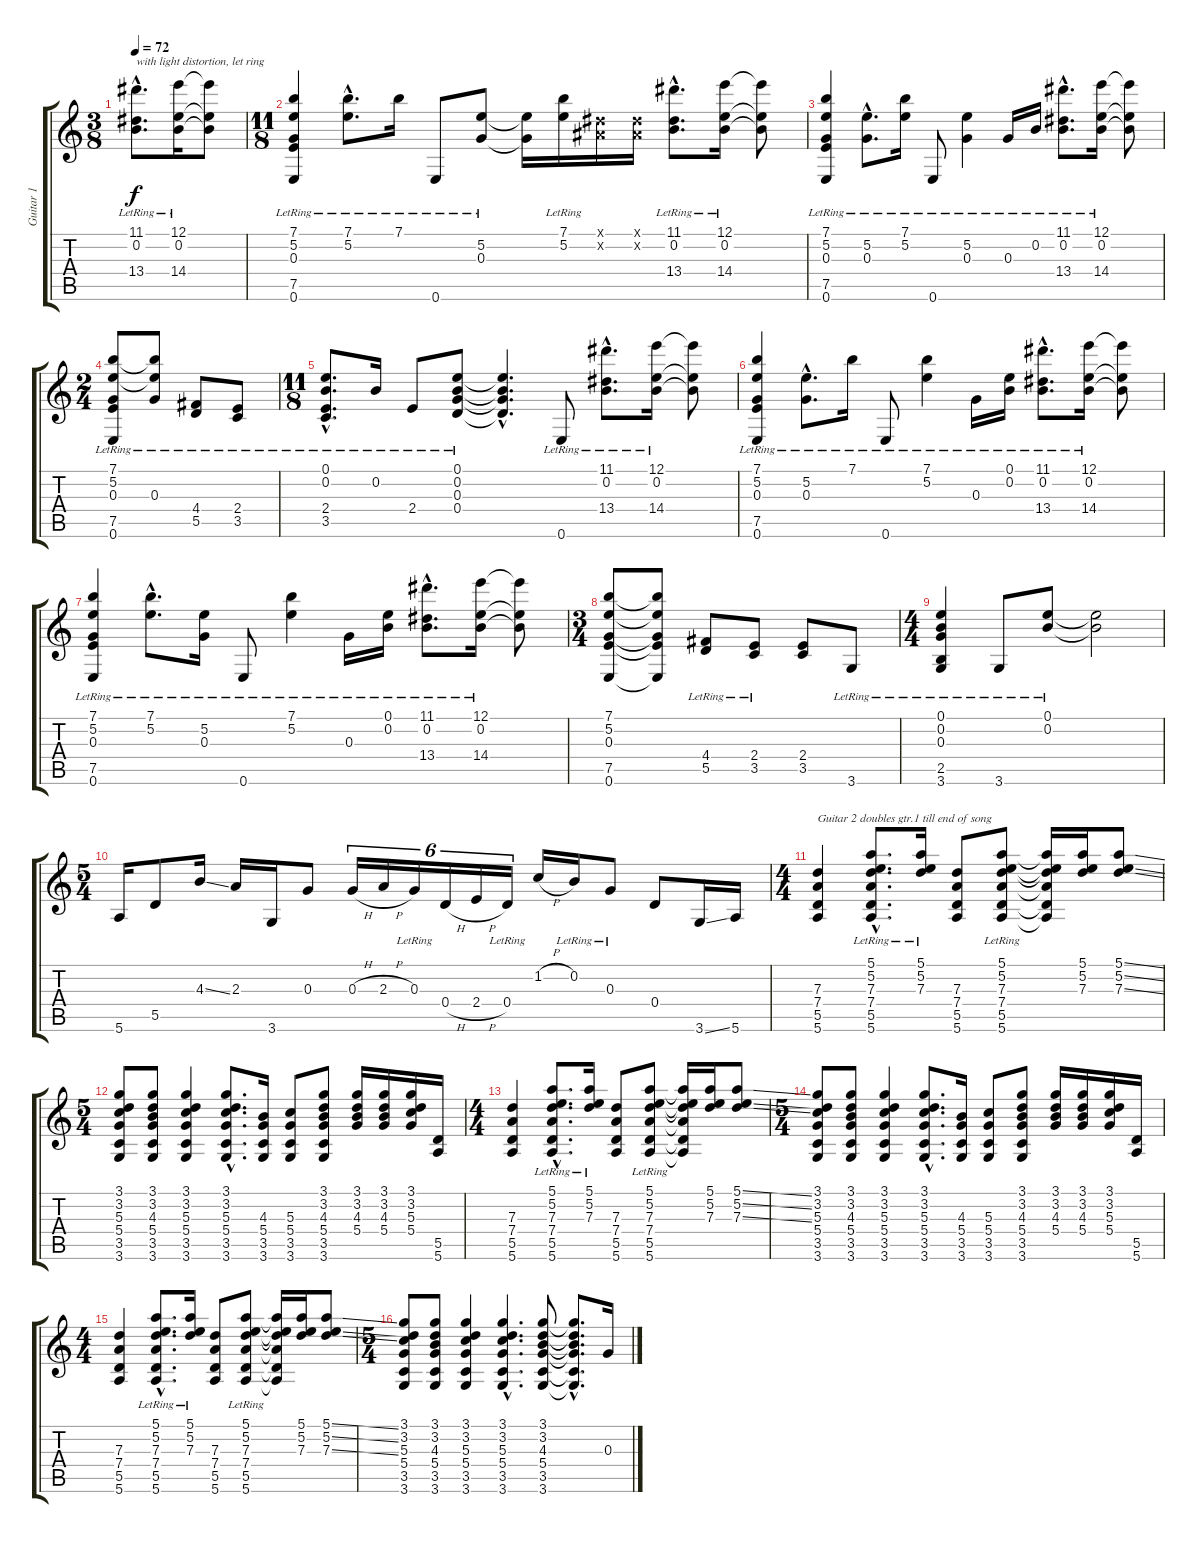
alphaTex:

\track ("Guitar 1" "Guitar 1") {instrument electricguitarclean}
\staff {score tabs}
\tuning (E4 B3 G3 D3 A2 E2) {hide}
\ts (3 8)
\tempo 72
\clef g2
\ks c
(11.1{hac lr} 0.2{hac lr} 13.4{hac lr}).8{d txt "with light distortion, let ring" dy f instrument electricguitarclean} (12.1{lr} 0.2{lr} 14.4{lr}).16 (12.1{t} 0.2{t} 14.4{t}).8 |
\ts (11 8)
(7.1{lr} 5.2{lr} 0.3{lr} 7.5{lr} 0.6{lr}).4 (7.1{hac lr} 5.2{hac lr}).8{d} 7.1{lr}.16 0.6{lr}.8 (5.2{lr} 0.3{lr}).8 (5.2{t} 0.3{t}).16 (7.1{lr} 5.2{lr}).16 (-1.1{x} -1.2{x}).16 (-1.1{x} -1.2{x}).16 (11.1{hac lr} 0.2{hac lr} 13.4{hac lr}).8{d} (12.1{lr} 0.2{lr} 14.4{lr}).16 (12.1{t} 0.2{t} 14.4{t}).8 |
(7.1{lr} 5.2{lr} 0.3{lr} 7.5{lr} 0.6{lr}).4 (5.2{hac lr} 0.3{hac lr}).8{d} (7.1{lr} 5.2{lr}).16 0.6{lr}.8 (5.2{lr} 0.3{lr}).4 0.3{lr}.16 0.2{lr}.16 (11.1{hac lr} 0.2{hac lr} 13.4{hac lr}).8{d} (12.1{lr} 0.2{lr} 14.4{lr}).16 (12.1{t} 0.2{t} 14.4{t}).8 |
\ts (2 4)
(7.1 5.2 0.3{lr} 7.5{lr} 0.6{lr}).8 (7.1{t} 5.2{t} 0.3{lr}).8 (4.4{lr} 5.5{lr}).8 (2.4{lr} 3.5{lr}).8 |
\ts (11 8)
(0.1{hac lr} 0.2{hac lr} 2.4{hac lr} 3.5{hac lr}).8{d} 0.2{lr}.16 2.4{lr}.8 (0.1{lr} 0.2{lr} 0.3{lr} 0.4{lr}).8 (0.1{hac t} 0.2{hac t} 0.3{hac t} 0.4{hac t}).4{d} 0.6{lr}.8 (11.1{hac lr} 0.2{hac lr} 13.4{hac lr}).8{d} (12.1{lr} 0.2{lr} 14.4{lr}).16 (12.1{t} 0.2{t} 14.4{t}).8 |
(7.1{lr} 5.2{lr} 0.3{lr} 7.5{lr} 0.6{lr}).4 (5.2{hac lr} 0.3{hac lr}).8{d} 7.1{lr}.16 0.6{lr}.8 (7.1{lr} 5.2{lr}).4 0.3{lr}.16 (0.1{lr} 0.2{lr}).16 (11.1{hac lr} 0.2{hac lr} 13.4{hac lr}).8{d} (12.1{lr} 0.2{lr} 14.4{lr}).16 (12.1{t} 0.2{t} 14.4{t}).8 |
(7.1{lr} 5.2{lr} 0.3{lr} 7.5{lr} 0.6{lr}).4 (7.1{hac lr} 5.2{hac lr}).8{d} (5.2{lr} 0.3{lr}).16 0.6{lr}.8 (7.1{lr} 5.2{lr}).4 0.3{lr}.16 (0.1{lr} 0.2{lr}).16 (11.1{hac lr} 0.2{hac lr} 13.4{hac lr}).8{d} (12.1{lr} 0.2{lr} 14.4{lr}).16 (12.1{t} 0.2{t} 14.4{t}).8 |
\ts (3 4)
(7.1 5.2 0.3 7.5 0.6).8 (7.1{t} 5.2{t} 0.3{t} 7.5{t} 0.6{t}).8 (4.4{lr} 5.5{lr}).8 (2.4{lr} 3.5{lr}).8 (2.4 3.5).8 3.6{lr}.8 |
\ts (4 4)
(0.1{lr} 0.2{lr} 0.3{lr} 2.5{lr} 3.6{lr}).4 3.6{lr}.8 (0.1{lr} 0.2{lr}).8 (0.1{t} 0.2{t}).2 |
\ts (5 4)
5.6.16 5.5.8 4.3{ss}.16 2.3.16 3.6.16 0.3.8 0.3{h}.16{tu (6 4)} 2.3{h}.16{tu (6 4)} 0.3{lr}.16{tu (6 4)} 0.4{h}.16{tu (6 4)} 2.4{h}.16{tu (6 4)} 0.4{lr}.16{tu (6 4)} 1.2{h}.16 0.2{lr}.16 0.3{lr}.8 0.4.8 3.6{ss}.16 5.6.16 |
\ts (4 4)
(7.3 7.4 5.5 5.6).4{txt "Guitar 2 doubles gtr.1 till end of song"} (5.1{hac} 5.2{hac} 7.3{hac} 7.4{hac lr} 5.5{hac lr} 5.6{hac lr}).8{d} (5.1{lr} 5.2{lr} 7.3).16 (7.3 7.4 5.5 5.6).8 (5.1 5.2 7.3 7.4{lr} 5.5{lr} 5.6{lr}).8 (5.1{t} 5.2{t} 7.3{t} 7.4{t} 5.5{t} 5.6{t}).16 (5.1 5.2 7.3).16 (5.1{ss} 5.2{ss} 7.3{ss}).8 |
\ts (5 4)
(3.1 3.2 5.3 5.4 3.5 3.6).8 (3.1 3.2 4.3 5.4 3.5 3.6).8 (3.1 3.2 5.3 5.4 3.5 3.6).4 (3.1{hac} 3.2{hac} 5.3{hac} 5.4{hac} 3.5{hac} 3.6{hac}).8{d} (4.3 5.4 3.5 3.6).16 (5.3 5.4 3.5 3.6).8 (3.1 3.2 4.3 5.4 3.5 3.6).8 (3.1 3.2 4.3 5.4).16 (3.1 3.2 4.3 5.4).16 (3.1 3.2 5.3 5.4).16 (5.5 5.6).16 |
\ts (4 4)
(7.3 7.4 5.5 5.6).4 (5.1{hac} 5.2{hac} 7.3{hac} 7.4{hac lr} 5.5{hac lr} 5.6{hac lr}).8{d} (5.1{lr} 5.2{lr} 7.3).16 (7.3 7.4 5.5 5.6).8 (5.1 5.2 7.3 7.4{lr} 5.5{lr} 5.6{lr}).8 (5.1{t} 5.2{t} 7.3{t} 7.4{t} 5.5{t} 5.6{t}).16 (5.1 5.2 7.3).16 (5.1{ss} 5.2{ss} 7.3{ss}).8 |
\ts (5 4)
(3.1 3.2 5.3 5.4 3.5 3.6).8 (3.1 3.2 4.3 5.4 3.5 3.6).8 (3.1 3.2 5.3 5.4 3.5 3.6).4 (3.1{hac} 3.2{hac} 5.3{hac} 5.4{hac} 3.5{hac} 3.6{hac}).8{d} (4.3 5.4 3.5 3.6).16 (5.3 5.4 3.5 3.6).8 (3.1 3.2 4.3 5.4 3.5 3.6).8 (3.1 3.2 4.3 5.4).16 (3.1 3.2 4.3 5.4).16 (3.1 3.2 5.3 5.4).16 (5.5 5.6).16 |
\ts (4 4)
(7.3 7.4 5.5 5.6).4 (5.1{hac} 5.2{hac} 7.3{hac} 7.4{hac lr} 5.5{hac lr} 5.6{hac lr}).8{d} (5.1{lr} 5.2{lr} 7.3).16 (7.3 7.4 5.5 5.6).8 (5.1 5.2 7.3 7.4{lr} 5.5{lr} 5.6{lr}).8 (5.1{t} 5.2{t} 7.3{t} 7.4{t} 5.5{t} 5.6{t}).16 (5.1 5.2 7.3).16 (5.1{ss} 5.2{ss} 7.3{ss}).8 |
\ts (5 4)
(3.1 3.2 5.3 5.4 3.5 3.6).8 (3.1 3.2 4.3 5.4 3.5 3.6).8 (3.1 3.2 5.3 5.4 3.5 3.6).4 (3.1{hac} 3.2{hac} 5.3{hac} 5.4{hac} 3.5{hac} 3.6{hac}).4{d} (3.1 3.2 4.3 5.4 3.5 3.6).8 (3.1{hac t} 3.2{hac t} 4.3{hac t} 5.4{hac t} 3.5{hac t} 3.6{hac t}).8{d} 0.3.16
